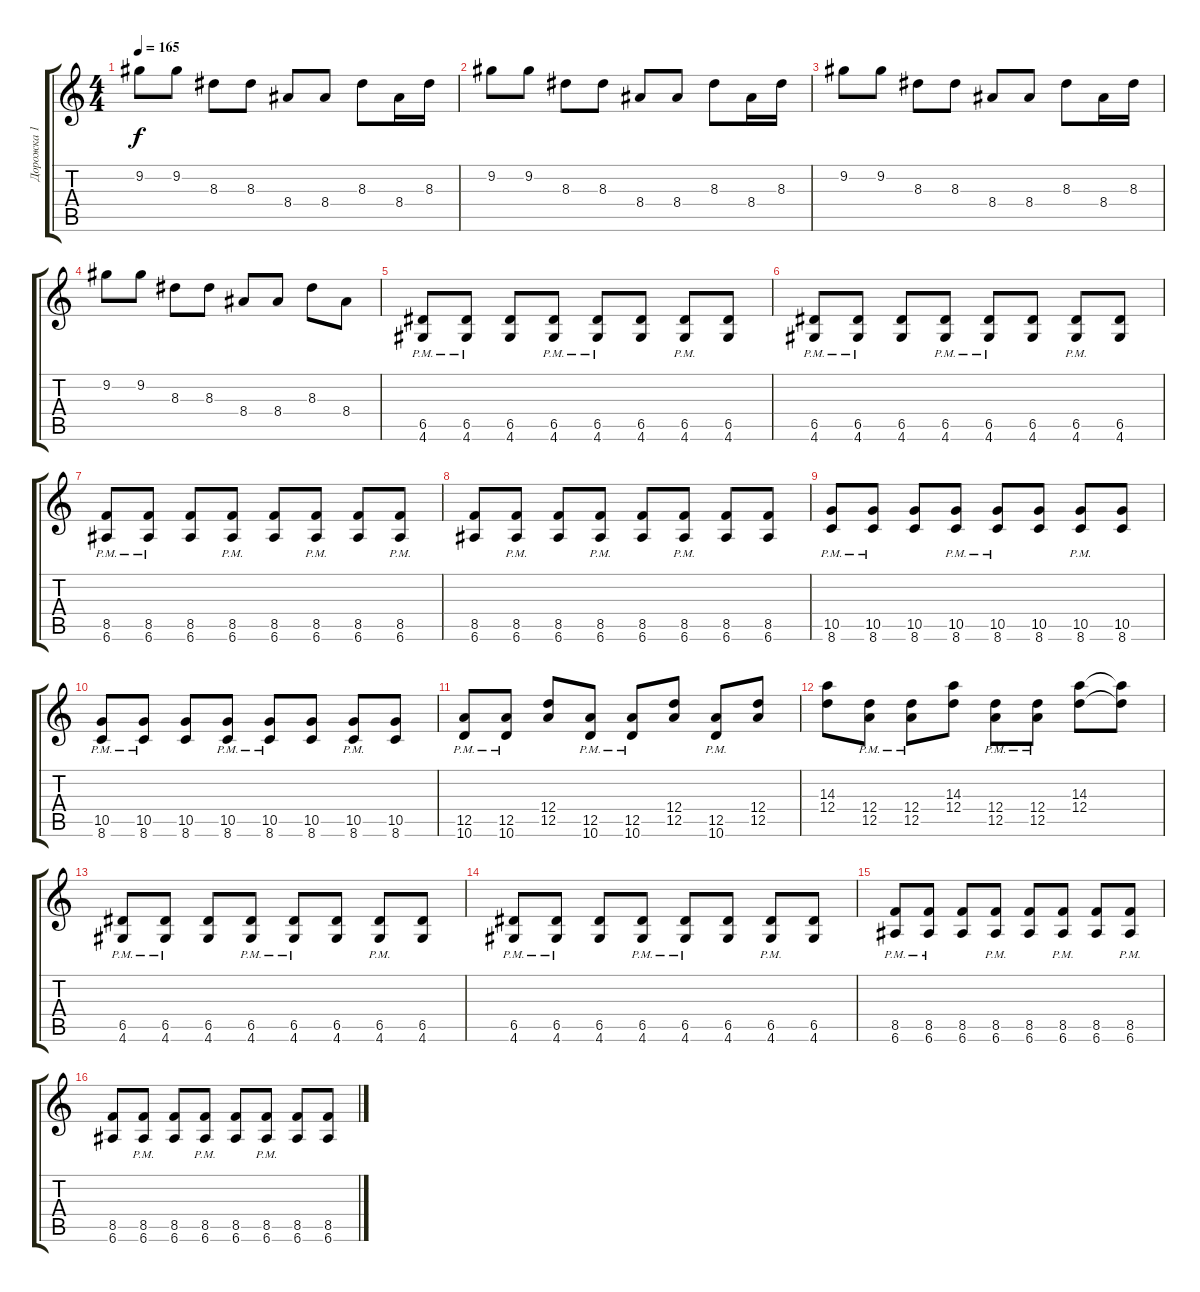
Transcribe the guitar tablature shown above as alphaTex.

\track ("Дорожка 1" "Дорожка 1") {instrument overdrivenguitar}
\staff {score tabs}
\tuning (E4 B3 G3 D3 A2 E2) {hide}
\ts (4 4)
\tempo 165
\clef g2
\ks c
9.2.8{dy f} 9.2.8 8.3.8 8.3.8 8.4.8 8.4.8 8.3.8 8.4.16 8.3.16 |
9.2.8 9.2.8 8.3.8 8.3.8 8.4.8 8.4.8 8.3.8 8.4.16 8.3.16 |
9.2.8 9.2.8 8.3.8 8.3.8 8.4.8 8.4.8 8.3.8 8.4.16 8.3.16 |
9.2.8 9.2.8 8.3.8 8.3.8 8.4.8 8.4.8 8.3.8 8.4.8 |
(6.5{pm} 4.6{pm}).8 (6.5{pm} 4.6{pm}).8 (6.5 4.6).8 (6.5{pm} 4.6{pm}).8 (6.5{pm} 4.6{pm}).8 (6.5 4.6).8 (6.5{pm} 4.6{pm}).8 (6.5 4.6).8 |
(6.5{pm} 4.6{pm}).8 (6.5{pm} 4.6{pm}).8 (6.5 4.6).8 (6.5{pm} 4.6{pm}).8 (6.5{pm} 4.6{pm}).8 (6.5 4.6).8 (6.5{pm} 4.6{pm}).8 (6.5 4.6).8 |
(8.5{pm} 6.6{pm}).8 (8.5{pm} 6.6{pm}).8 (8.5 6.6).8 (8.5{pm} 6.6{pm}).8 (8.5 6.6).8 (8.5{pm} 6.6{pm}).8 (8.5 6.6).8 (8.5{pm} 6.6{pm}).8 |
(8.5 6.6).8 (8.5{pm} 6.6{pm}).8 (8.5 6.6).8 (8.5{pm} 6.6{pm}).8 (8.5 6.6).8 (8.5{pm} 6.6{pm}).8 (8.5 6.6).8 (8.5 6.6).8 |
(10.5{pm} 8.6{pm}).8 (10.5{pm} 8.6{pm}).8 (10.5 8.6).8 (10.5{pm} 8.6{pm}).8 (10.5{pm} 8.6{pm}).8 (10.5 8.6).8 (10.5{pm} 8.6{pm}).8 (10.5 8.6).8 |
(10.5{pm} 8.6{pm}).8 (10.5{pm} 8.6{pm}).8 (10.5 8.6).8 (10.5{pm} 8.6{pm}).8 (10.5{pm} 8.6{pm}).8 (10.5 8.6).8 (10.5{pm} 8.6{pm}).8 (10.5 8.6).8 |
(12.5{pm} 10.6{pm}).8 (12.5{pm} 10.6{pm}).8 (12.4 12.5).8 (12.5{pm} 10.6{pm}).8 (12.5{pm} 10.6{pm}).8 (12.4 12.5).8 (12.5{pm} 10.6{pm}).8 (12.4 12.5).8 |
(14.3 12.4).8 (12.4{pm} 12.5{pm}).8 (12.4{pm} 12.5{pm}).8 (14.3 12.4).8 (12.4{pm} 12.5{pm}).8 (12.4{pm} 12.5{pm}).8 (14.3 12.4).8 (14.3{t} 12.4{t}).8 |
(6.5{pm} 4.6{pm}).8 (6.5{pm} 4.6{pm}).8 (6.5 4.6).8 (6.5{pm} 4.6{pm}).8 (6.5{pm} 4.6{pm}).8 (6.5 4.6).8 (6.5{pm} 4.6{pm}).8 (6.5 4.6).8 |
(6.5{pm} 4.6{pm}).8 (6.5{pm} 4.6{pm}).8 (6.5 4.6).8 (6.5{pm} 4.6{pm}).8 (6.5{pm} 4.6{pm}).8 (6.5 4.6).8 (6.5{pm} 4.6{pm}).8 (6.5 4.6).8 |
(8.5{pm} 6.6{pm}).8 (8.5{pm} 6.6{pm}).8 (8.5 6.6).8 (8.5{pm} 6.6{pm}).8 (8.5 6.6).8 (8.5{pm} 6.6{pm}).8 (8.5 6.6).8 (8.5{pm} 6.6{pm}).8 |
(8.5 6.6).8 (8.5{pm} 6.6{pm}).8 (8.5 6.6).8 (8.5{pm} 6.6{pm}).8 (8.5 6.6).8 (8.5{pm} 6.6{pm}).8 (8.5 6.6).8 (8.5 6.6).8
